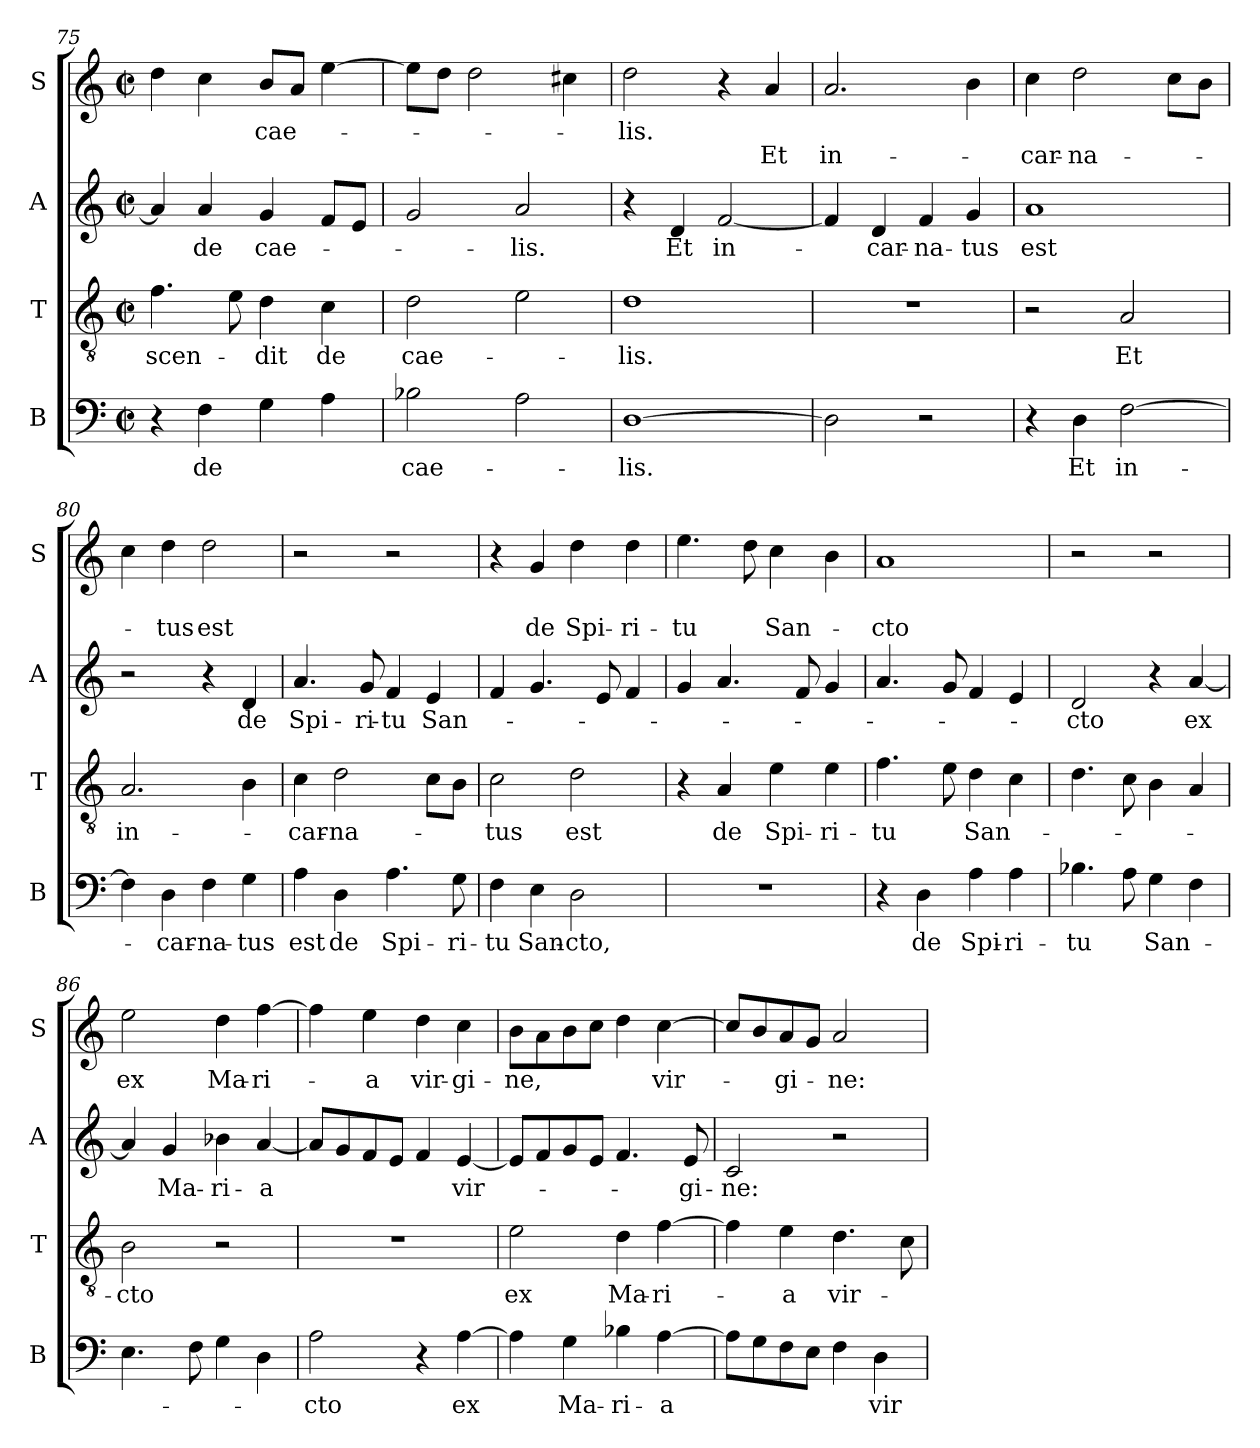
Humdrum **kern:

**kern	**text	**kern	**text	**kern	**text	**kern	**text	**text
*part4	*part4	*part3	*part3	*part2	*part2	*part1	*part1	*part1
*staff4	*staff4	*staff3	*staff3	*staff2	*staff2	*staff1	*staff1	*staff1
*I"B	*	*I"T	*	*I"A	*	*I"S	*	*
*I'B	*	*I'T	*	*I'A	*	*I'S	*	*
*clefF4	*	*clefGv2	*	*clefG2	*	*clefG2	*	*
*k[]	*	*k[]	*	*k[]	*	*k[]	*	*
*M2/2	*	*M2/2	*	*M2/2	*	*M2/2	*	*
*met(c|)	*	*met(c|)	*	*met(c|)	*	*met(c|)	*	*
=75	=75	=75	=75	=75	=75	=75	=75	=75
!	!	!	!LO:LY:b	!	!	!	!	!
4r	.	4.f\	-scen-	4a/]	.	4dd\	.	.
!	!LO:LY:b	!	!	!	!LO:LY:b	!	!	!
4F\	de	.	.	4a/	de	4cc\	.	.
.	.	8e\	.	.	.	.	.	.
!	!	!	!LO:LY:b	!	!LO:LY:b	!	!LO:LY:b	!
4G\	.	4d\	-dit	4g/	cae-	8b/L	cae-	.
.	.	.	.	.	.	8a/J	.	.
!	!	!	!LO:LY:b	!	!	!	!	!
4A\	.	4c\	de	8f/L	.	[4ee\	.	.
.	.	.	.	8e/J	.	.	.	.
=76	=76	=76	=76	=76	=76	=76	=76	=76
!	!LO:LY:b	!	!LO:LY:b	!	!	!	!	!
2B-X\	cae-	2d\	cae-	2g/	.	8ee\L]	.	.
.	.	.	.	.	.	8dd\J	.	.
.	.	.	.	.	.	2dd\	.	.
!	!	!	!	!	!LO:LY:b	!	!	!
2A\	.	2e\	.	2a/	-lis.	.	.	.
.	.	.	.	.	.	4cc#X\	.	.
=77	=77	=77	=77	=77	=77	=77	=77	=77
*	*	*	*	*	*	*MM88	*	*
!	!LO:LY:b	!	!LO:LY:b	!	!	!	!LO:LY:b	!
[1D	-lis.	1d	-lis.	4r	.	2dd\	-lis.	.
!	!	!	!	!	!LO:LY:b	!	!	!
.	.	.	.	4d/	Et	.	.	.
!	!	!	!	!	!LO:LY:b	!	!	!
.	.	.	.	[2f/	in-	4r	.	.
!	!	!	!	!	!	!	!	!LO:LY:b
.	.	.	.	.	.	4a/	.	Et
=78	=78	=78	=78	=78	=78	=78	=78	=78
!	!	!	!	!	!	!	!	!LO:LY:b
2D\]	.	1r	.	4f/]	.	2.a/	.	in-
!	!	!	!	!	!LO:LY:b	!	!	!
.	.	.	.	4d/	-car-	.	.	.
!	!	!	!	!	!LO:LY:b	!	!	!
2r	.	.	.	4f/	-na-	.	.	.
!	!	!	!	!	!LO:LY:b	!	!	!
.	.	.	.	4g/	-tus	4b\	.	.
=79	=79	=79	=79	=79	=79	=79	=79	=79
!	!	!	!	!	!LO:LY:b	!	!	!LO:LY:b
4r	.	2r	.	1a	est	4cc\	.	-car-
!	!LO:LY:b	!	!	!	!	!	!	!LO:LY:b
4D\	Et	.	.	.	.	2dd\	.	-na-
!	!LO:LY:b	!	!LO:LY:b	!	!	!	!	!
[2F\	in-	2A/	Et	.	.	.	.	.
.	.	.	.	.	.	8cc\L	.	.
.	.	.	.	.	.	8b\J	.	.
=80	=80	=80	=80	=80	=80	=80	=80	=80
!	!	!	!LO:LY:b	!	!	!	!	!
4F\]	.	2.A/	in-	2r	.	4cc\	.	.
!	!LO:LY:b	!	!	!	!	!	!	!LO:LY:b
4D\	-car-	.	.	.	.	4dd\	.	-tus
!	!LO:LY:b	!	!	!	!	!	!	!LO:LY:b
4F\	-na-	.	.	4r	.	2dd\	.	est
!	!LO:LY:b	!	!	!	!LO:LY:b	!	!	!
4G\	-tus	4B\	.	4d/	de	.	.	.
=81	=81	=81	=81	=81	=81	=81	=81	=81
!	!LO:LY:b	!	!LO:LY:b	!	!LO:LY:b	!	!	!
4A\	est	4c\	-car-	4.a/	Spi-	2r	.	.
!	!LO:LY:b	!	!LO:LY:b	!	!	!	!	!
4D\	de	2d\	-na-	.	.	.	.	.
!	!	!	!	!	!LO:LY:b	!	!	!
.	.	.	.	8g/	-ri-	.	.	.
!	!LO:LY:b	!	!	!	!LO:LY:b	!	!	!
4.A\	Spi-	.	.	4f/	-tu	2r	.	.
!	!	!	!	!	!LO:LY:b	!	!	!
.	.	8c\L	.	4e/	San-	.	.	.
!	!LO:LY:b	!	!	!	!	!	!	!
8G\	-ri-	8B\J	.	.	.	.	.	.
=82	=82	=82	=82	=82	=82	=82	=82	=82
!	!LO:LY:b	!	!LO:LY:b	!	!	!	!	!
4F\	-tu	2c\	-tus	4f/	.	4r	.	.
!	!LO:LY:b	!	!	!	!	!	!	!LO:LY:b
4E\	San-	.	.	4.g/	.	4g/	.	de
!	!LO:LY:b	!	!LO:LY:b	!	!	!	!	!LO:LY:b
2D\	-cto,	2d\	est	.	.	4dd\	.	Spi-
.	.	.	.	8e/	.	.	.	.
!	!	!	!	!	!	!	!	!LO:LY:b
.	.	.	.	4f/	.	4dd\	.	-ri-
=83	=83	=83	=83	=83	=83	=83	=83	=83
!	!	!	!	!	!	!	!	!LO:LY:b
1r	.	4r	.	4g/	.	4.ee\	.	-tu
!	!	!	!LO:LY:b	!	!	!	!	!
.	.	4A/	de	4.a/	.	.	.	.
.	.	.	.	.	.	8dd\	.	.
!	!	!	!LO:LY:b	!	!	!	!	!LO:LY:b
.	.	4e\	Spi-	.	.	4cc\	.	San-
.	.	.	.	8f/	.	.	.	.
!	!	!	!LO:LY:b	!	!	!	!	!
.	.	4e\	-ri-	4g/	.	4b\	.	.
=84	=84	=84	=84	=84	=84	=84	=84	=84
!	!	!	!LO:LY:b	!	!	!	!	!LO:LY:b
4r	.	4.f\	-tu	4.a/	.	1a	.	-cto
!	!LO:LY:b	!	!	!	!	!	!	!
4D\	de	.	.	.	.	.	.	.
.	.	8e\	.	8g/	.	.	.	.
!	!LO:LY:b	!	!LO:LY:b	!	!	!	!	!
4A\	Spi-	4d\	San-	4f/	.	.	.	.
!	!LO:LY:b	!	!	!	!	!	!	!
4A\	-ri-	4c\	.	4e/	.	.	.	.
=85	=85	=85	=85	=85	=85	=85	=85	=85
!	!LO:LY:b	!	!	!	!LO:LY:b	!	!	!
4.B-X\	-tu	4.d\	.	2d/	-cto	2r	.	.
8A\	.	8c\	.	.	.	.	.	.
!	!LO:LY:b	!	!	!	!	!	!	!
4G\	San-	4B\	.	4r	.	2r	.	.
!	!	!	!	!	!LO:LY:b	!	!	!
4F\	.	4A/	.	[4a/	ex	.	.	.
=86	=86	=86	=86	=86	=86	=86	=86	=86
!	!	!	!LO:LY:b	!	!	!	!LO:LY:b	!
4.E\	.	2B\	-cto	4a/]	.	2ee\	ex	.
!	!	!	!	!	!LO:LY:b	!	!	!
.	.	.	.	4g/	Ma-	.	.	.
8F\	.	.	.	.	.	.	.	.
!	!	!	!	!	!LO:LY:b	!	!LO:LY:b	!
4G\	.	2r	.	4b-X\	-ri-	4dd\	Ma-	.
!	!	!	!	!	!LO:LY:b	!	!LO:LY:b	!
4D\	.	.	.	[4a/	-a	[4ff\	-ri-	.
=87	=87	=87	=87	=87	=87	=87	=87	=87
!	!LO:LY:b	!	!	!	!	!	!	!
2A\	-cto	1r	.	8a/L]	.	4ff\]	.	.
.	.	.	.	8g/	.	.	.	.
!	!	!	!	!	!	!	!LO:LY:b	!
.	.	.	.	8f/	.	4ee\	-a	.
.	.	.	.	8e/J	.	.	.	.
!	!	!	!	!	!	!	!LO:LY:b	!
4r	.	.	.	4f/	.	4dd\	vir-	.
!	!LO:LY:b	!	!	!	!LO:LY:b	!	!LO:LY:b	!
[4A\	ex	.	.	[4e/	vir-	4cc\	-gi-	.
=88	=88	=88	=88	=88	=88	=88	=88	=88
!	!	!	!LO:LY:b	!	!	!	!LO:LY:b	!
4A\]	.	2e\	ex	8e/L]	.	8b\L	-ne,	.
.	.	.	.	8f/	.	8a\	.	.
!	!LO:LY:b	!	!	!	!	!	!	!
4G\	Ma-	.	.	8g/	.	8b\	.	.
.	.	.	.	8e/J	.	8cc\J	.	.
!	!LO:LY:b	!	!LO:LY:b	!	!	!	!	!
4B-X\	-ri-	4d\	Ma-	4.f/	.	4dd\	.	.
!	!LO:LY:b	!	!LO:LY:b	!	!	!	!LO:LY:b	!
[4A\	-a	[4f\	-ri-	.	.	[4cc\	vir-	.
!	!	!	!	!	!LO:LY:b	!	!	!
.	.	.	.	8e/	-gi-	.	.	.
=89	=89	=89	=89	=89	=89	=89	=89	=89
!	!	!	!	!	!LO:LY:b	!	!	!
8A\L]	.	4f\]	.	2c/	-ne:	8cc/L]	.	.
8G\	.	.	.	.	.	8b/	.	.
!	!	!	!LO:LY:b	!	!	!	!LO:LY:b	!
8F\	.	4e\	-a	.	.	8a/	-gi-	.
8E\J	.	.	.	.	.	8g/J	.	.
!	!	!	!LO:LY:b	!	!	!	!LO:LY:b	!
4F\	.	4.d\	vir-	2r	.	2a/	ne:	.
!	!LO:LY:b	!	!	!	!	!	!	!
4D\	vir-	.	.	.	.	.	.	.
.	.	8c\	.	.	.	.	.	.
=	=	=	=	=	=	=	=	=
*-	*-	*-	*-	*-	*-	*-	*-	*-
